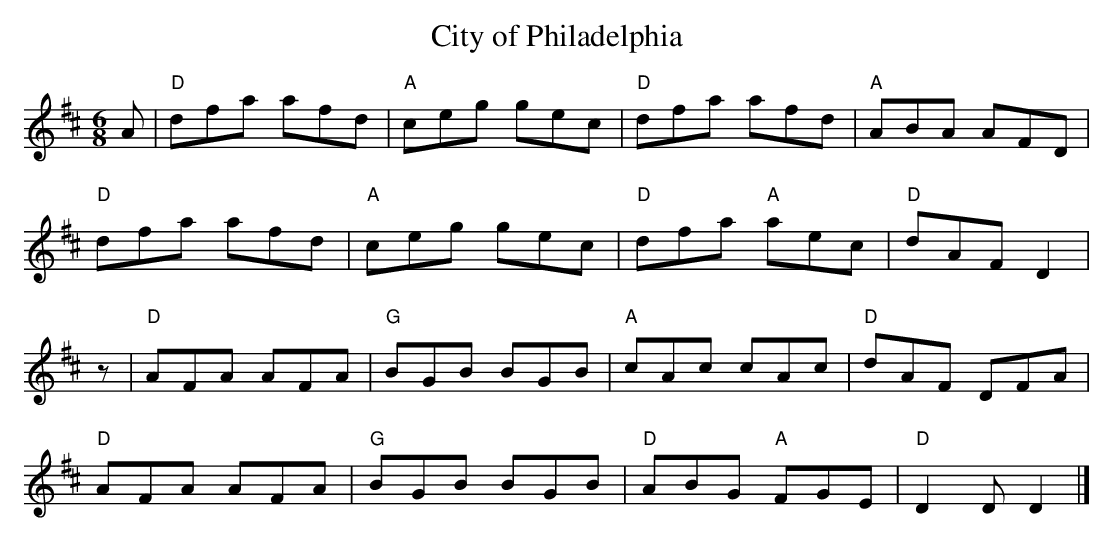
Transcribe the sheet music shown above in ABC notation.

X:1
T:City of Philadelphia
M:6/8
L:1/8
K:D
A|"D"dfa afd|"A"ceg gec|"D"dfa afd|"A"ABA AFD|!
"D"dfa afd|"A"ceg gec|"D"dfa "A"aec|"D"dAF D2|!
z|"D"AFA AFA|"G"BGB BGB|"A"cAc cAc|"D"dAF DFA|!
"D"AFA AFA|"G"BGB BGB|"D"ABG "A"FGE|"D"D2DD2|]
